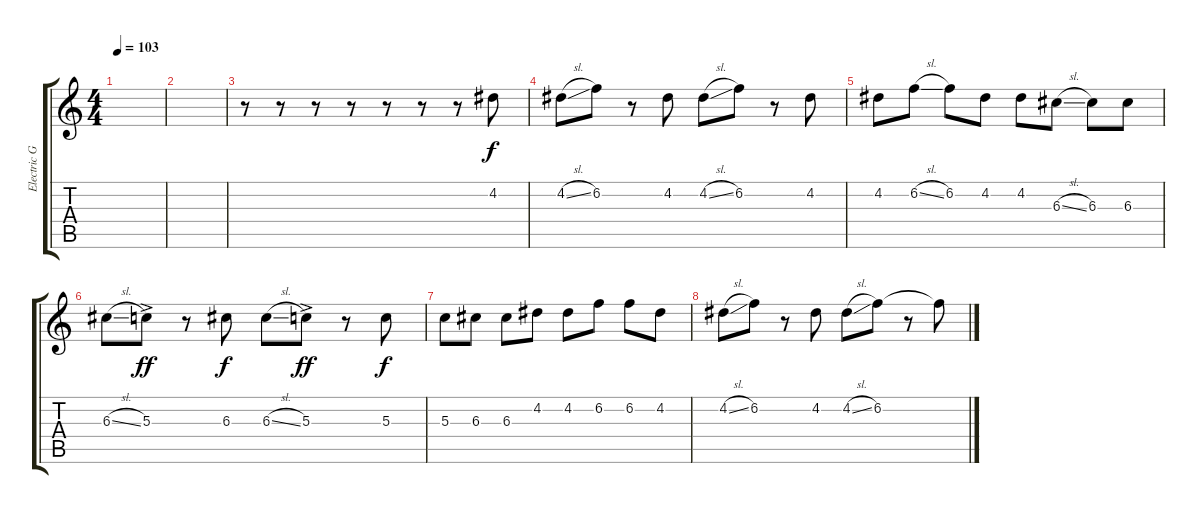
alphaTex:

\track ("Electric Guitar" "Electric G") {instrument electricguitarmuted}
\staff {score tabs}
\tuning (E4 B3 G3 D3 A2 E2) {hide}
\ts (4 4)
\tempo 103
\clef g2
\ks c
|
|
r.8 r.8 r.8 r.8 r.8 r.8 r.8 4.2.8{volume 2} |
4.2{sl}.8 6.2.8 r.8 4.2.8 4.2{sl}.8 6.2.8 r.8 4.2.8 |
4.2.8 6.2{sl}.8 6.2.8 4.2.8 4.2.8 6.3{sl}.8 6.3.8 6.3.8 |
6.3{sl}.8 5.3{ac}.8{dy ff} r.8 6.3.8{dy f} 6.3{sl}.8 5.3{ac}.8{dy ff} r.8 5.3.8{dy f} |
5.3.8 6.3.8 6.3.8 4.2.8 4.2.8 6.2.8 6.2.8 4.2.8 |
4.2{sl}.8 6.2.8 r.8 4.2.8 4.2{sl}.8 6.2.8 r.8 6.2{t}.8
